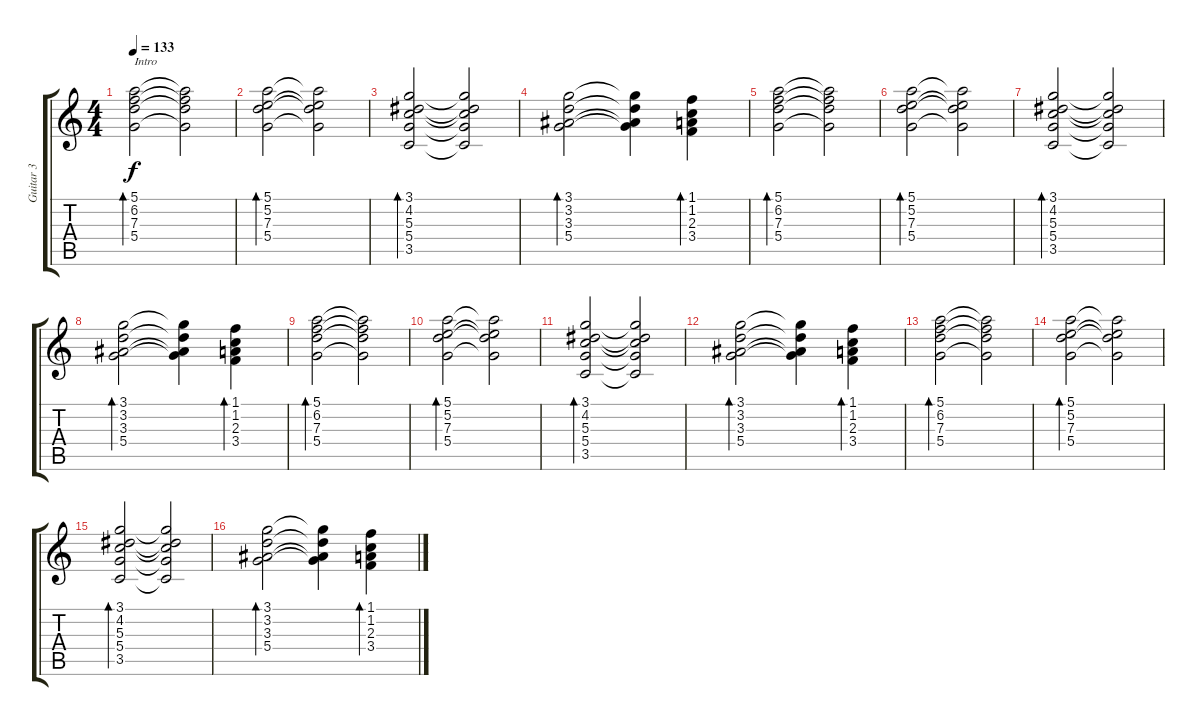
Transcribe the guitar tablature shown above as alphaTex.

\track ("Guitar 3" "Guitar 3") {instrument electricguitarjazz}
\staff {score tabs}
\tuning (E4 B3 G3 D3 A2 E2) {hide}
\ts (4 4)
\tempo 133
\clef g2
\ks c
(5.1 6.2 7.3 5.4).2{bd 480 txt "Intro" dy f instrument electricguitarjazz} (5.1{t} 6.2{t} 7.3{t} 5.4{t}).2 |
(5.1 5.2 7.3 5.4).2{bd 480} (5.1{t} 5.2{t} 7.3{t} 5.4{t}).2 |
(3.1 4.2 5.3 5.4 3.5).2{bd 480} (3.1{t} 4.2{t} 5.3{t} 5.4{t} 3.5{t}).2 |
(3.1 3.2 3.3 5.4).2{bd 480} (3.1{t} 3.2{t} 3.3{t} 5.4{t}).4 (1.1 1.2 2.3 3.4).4{bd 480} |
(5.1 6.2 7.3 5.4).2{bd 480} (5.1{t} 6.2{t} 7.3{t} 5.4{t}).2 |
(5.1 5.2 7.3 5.4).2{bd 480} (5.1{t} 5.2{t} 7.3{t} 5.4{t}).2 |
(3.1 4.2 5.3 5.4 3.5).2{bd 480} (3.1{t} 4.2{t} 5.3{t} 5.4{t} 3.5{t}).2 |
(3.1 3.2 3.3 5.4).2{bd 480} (3.1{t} 3.2{t} 3.3{t} 5.4{t}).4 (1.1 1.2 2.3 3.4).4{bd 480} |
(5.1 6.2 7.3 5.4).2{bd 480} (5.1{t} 6.2{t} 7.3{t} 5.4{t}).2 |
(5.1 5.2 7.3 5.4).2{bd 480} (5.1{t} 5.2{t} 7.3{t} 5.4{t}).2 |
(3.1 4.2 5.3 5.4 3.5).2{bd 480} (3.1{t} 4.2{t} 5.3{t} 5.4{t} 3.5{t}).2 |
(3.1 3.2 3.3 5.4).2{bd 480} (3.1{t} 3.2{t} 3.3{t} 5.4{t}).4 (1.1 1.2 2.3 3.4).4{bd 480} |
(5.1 6.2 7.3 5.4).2{bd 480} (5.1{t} 6.2{t} 7.3{t} 5.4{t}).2 |
(5.1 5.2 7.3 5.4).2{bd 480} (5.1{t} 5.2{t} 7.3{t} 5.4{t}).2 |
(3.1 4.2 5.3 5.4 3.5).2{bd 480} (3.1{t} 4.2{t} 5.3{t} 5.4{t} 3.5{t}).2 |
(3.1 3.2 3.3 5.4).2{bd 480} (3.1{t} 3.2{t} 3.3{t} 5.4{t}).4 (1.1 1.2 2.3 3.4).4{bd 480}
